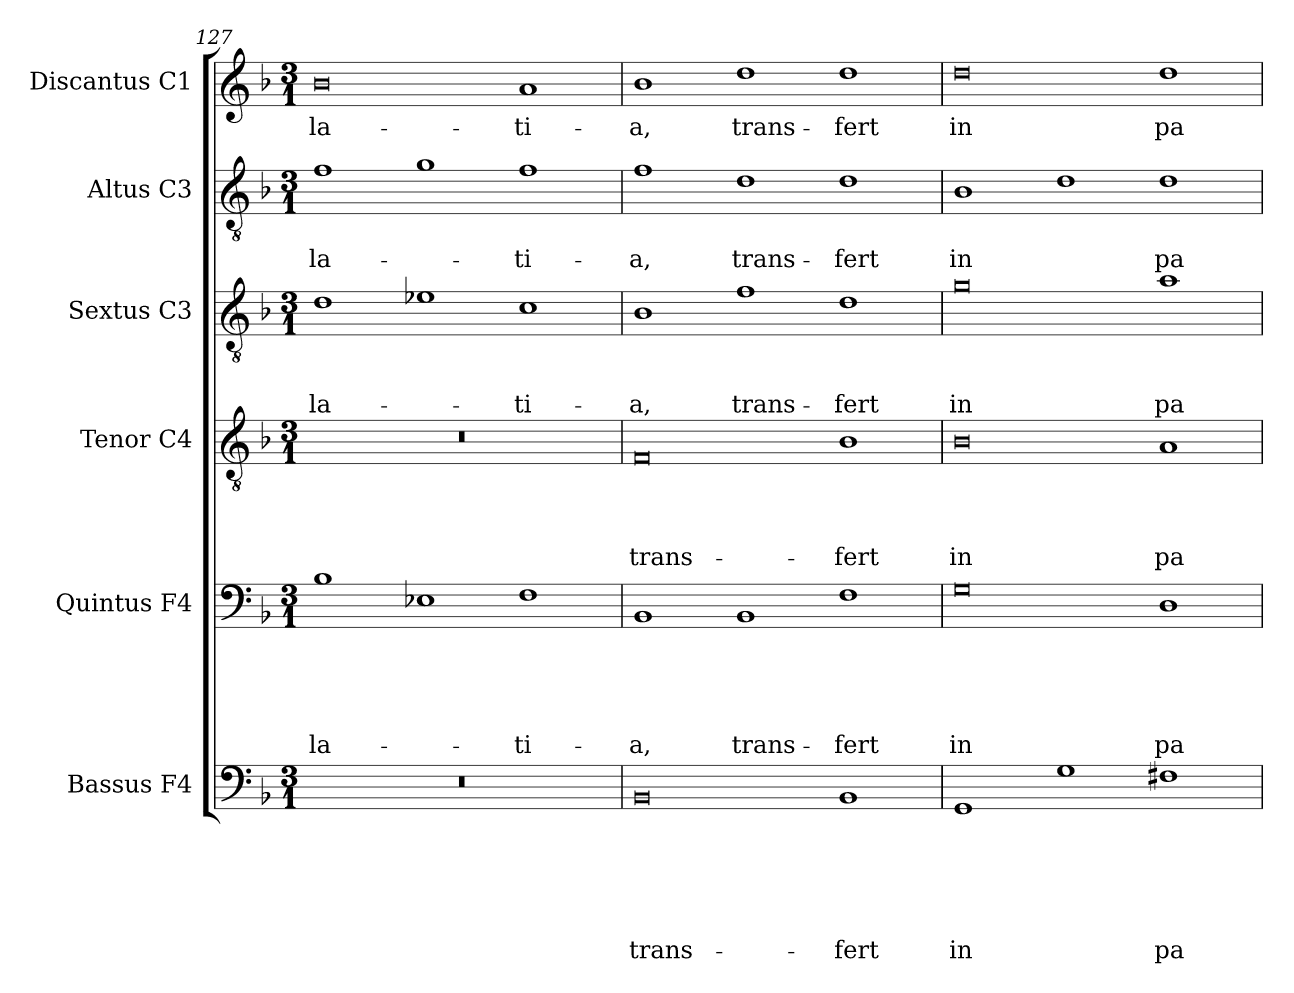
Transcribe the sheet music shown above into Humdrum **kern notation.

**kern	**text	**text	**text	**text	**text	**text	**kern	**text	**text	**text	**text	**text	**kern	**text	**text	**text	**text	**kern	**text	**text	**text	**kern	**text	**text	**kern	**text
*part6	*part6	*part6	*part6	*part6	*part6	*part6	*part5	*part5	*part5	*part5	*part5	*part5	*part4	*part4	*part4	*part4	*part4	*part3	*part3	*part3	*part3	*part2	*part2	*part2	*part1	*part1
*staff6	*staff6	*staff6	*staff6	*staff6	*staff6	*staff6	*staff5	*staff5	*staff5	*staff5	*staff5	*staff5	*staff4	*staff4	*staff4	*staff4	*staff4	*staff3	*staff3	*staff3	*staff3	*staff2	*staff2	*staff2	*staff1	*staff1
*I"Bassus F4	*	*	*	*	*	*	*I"Quintus F4	*	*	*	*	*	*I"Tenor C4	*	*	*	*	*I"Sextus C3	*	*	*	*I"Altus C3	*	*	*I"Discantus C1	*
*I'B	*	*	*	*	*	*	*	*	*	*	*	*	*I'T	*	*	*	*	*	*	*	*	*I'A	*	*	*I'C	*
*clefF4	*	*	*	*	*	*	*clefF4	*	*	*	*	*	*clefGv2	*	*	*	*	*clefGv2	*	*	*	*clefGv2	*	*	*clefG2	*
*k[b-]	*	*	*	*	*	*	*k[b-]	*	*	*	*	*	*k[b-]	*	*	*	*	*k[b-]	*	*	*	*k[b-]	*	*	*k[b-]	*
*F:	*	*	*	*	*	*	*F:	*	*	*	*	*	*F:	*	*	*	*	*F:	*	*	*	*F:	*	*	*F:	*
*M3/1	*	*	*	*	*	*	*M3/1	*	*	*	*	*	*M3/1	*	*	*	*	*M3/1	*	*	*	*M3/1	*	*	*M3/1	*
=127	=127	=127	=127	=127	=127	=127	=127	=127	=127	=127	=127	=127	=127	=127	=127	=127	=127	=127	=127	=127	=127	=127	=127	=127	=127	=127
!	!	!	!	!	!	!	!	!	!	!	!	!LO:LY:b	!	!	!	!	!	!	!	!	!LO:LY:b	!	!	!LO:LY:b	!	!LO:LY:b
0.r	.	.	.	.	.	.	1B-	.	.	.	.	-la-	0.r	.	.	.	.	1d	.	.	-la-	1f	.	-la-	0b-	-la-
.	.	.	.	.	.	.	1E-X	.	.	.	.	.	.	.	.	.	.	1e-X	.	.	.	1g	.	.	.	.
!	!	!	!	!	!	!	!	!	!	!	!	!LO:LY:b	!	!	!	!	!	!	!	!	!LO:LY:b	!	!	!LO:LY:b	!	!LO:LY:b
.	.	.	.	.	.	.	1F	.	.	.	.	-ti-	.	.	.	.	.	1c	.	.	-ti-	1f	.	-ti-	1a	-ti-
=128	=128	=128	=128	=128	=128	=128	=128	=128	=128	=128	=128	=128	=128	=128	=128	=128	=128	=128	=128	=128	=128	=128	=128	=128	=128	=128
!	!	!	!	!	!	!LO:LY:b	!	!	!	!	!	!LO:LY:b	!	!	!	!	!LO:LY:b	!	!	!	!LO:LY:b	!	!	!LO:LY:b	!	!LO:LY:b
0BB-	.	.	.	.	.	trans-	1BB-	.	.	.	.	-a,	0F	.	.	.	trans-	1B-	.	.	-a,	1f	.	-a,	1b-	-a,
!	!	!	!	!	!	!	!	!	!	!	!	!LO:LY:b	!	!	!	!	!	!	!	!	!LO:LY:b	!	!	!LO:LY:b	!	!LO:LY:b
.	.	.	.	.	.	.	1BB-	.	.	.	.	trans-	.	.	.	.	.	1f	.	.	trans-	1d	.	trans-	1dd	trans-
!	!	!	!	!	!	!LO:LY:b	!	!	!	!	!	!LO:LY:b	!	!	!	!	!LO:LY:b	!	!	!	!LO:LY:b	!	!	!LO:LY:b	!	!LO:LY:b
1BB-	.	.	.	.	.	-fert	1F	.	.	.	.	-fert	1B-	.	.	.	-fert	1d	.	.	-fert	1d	.	-fert	1dd	-fert
=129	=129	=129	=129	=129	=129	=129	=129	=129	=129	=129	=129	=129	=129	=129	=129	=129	=129	=129	=129	=129	=129	=129	=129	=129	=129	=129
!	!	!	!	!	!	!LO:LY:b	!	!	!	!	!	!LO:LY:b	!	!	!	!	!LO:LY:b	!	!	!	!LO:LY:b	!	!	!LO:LY:b	!	!LO:LY:b
1GG	.	.	.	.	.	in	0G	.	.	.	.	in	0B-	.	.	.	in	0g	.	.	in	1B-	.	in	0dd	in
1G	.	.	.	.	.	.	.	.	.	.	.	.	.	.	.	.	.	.	.	.	.	1d	.	.	.	.
!	!	!	!	!	!	!LO:LY:b	!	!	!	!	!	!LO:LY:b	!	!	!	!	!LO:LY:b	!	!	!	!LO:LY:b	!	!	!LO:LY:b	!	!LO:LY:b
1F#X	.	.	.	.	.	pa-	1D	.	.	.	.	pa-	1A	.	.	.	pa-	1a	.	.	pa-	1d	.	pa-	1dd	pa-
=	=	=	=	=	=	=	=	=	=	=	=	=	=	=	=	=	=	=	=	=	=	=	=	=	=	=
*-	*-	*-	*-	*-	*-	*-	*-	*-	*-	*-	*-	*-	*-	*-	*-	*-	*-	*-	*-	*-	*-	*-	*-	*-	*-	*-
